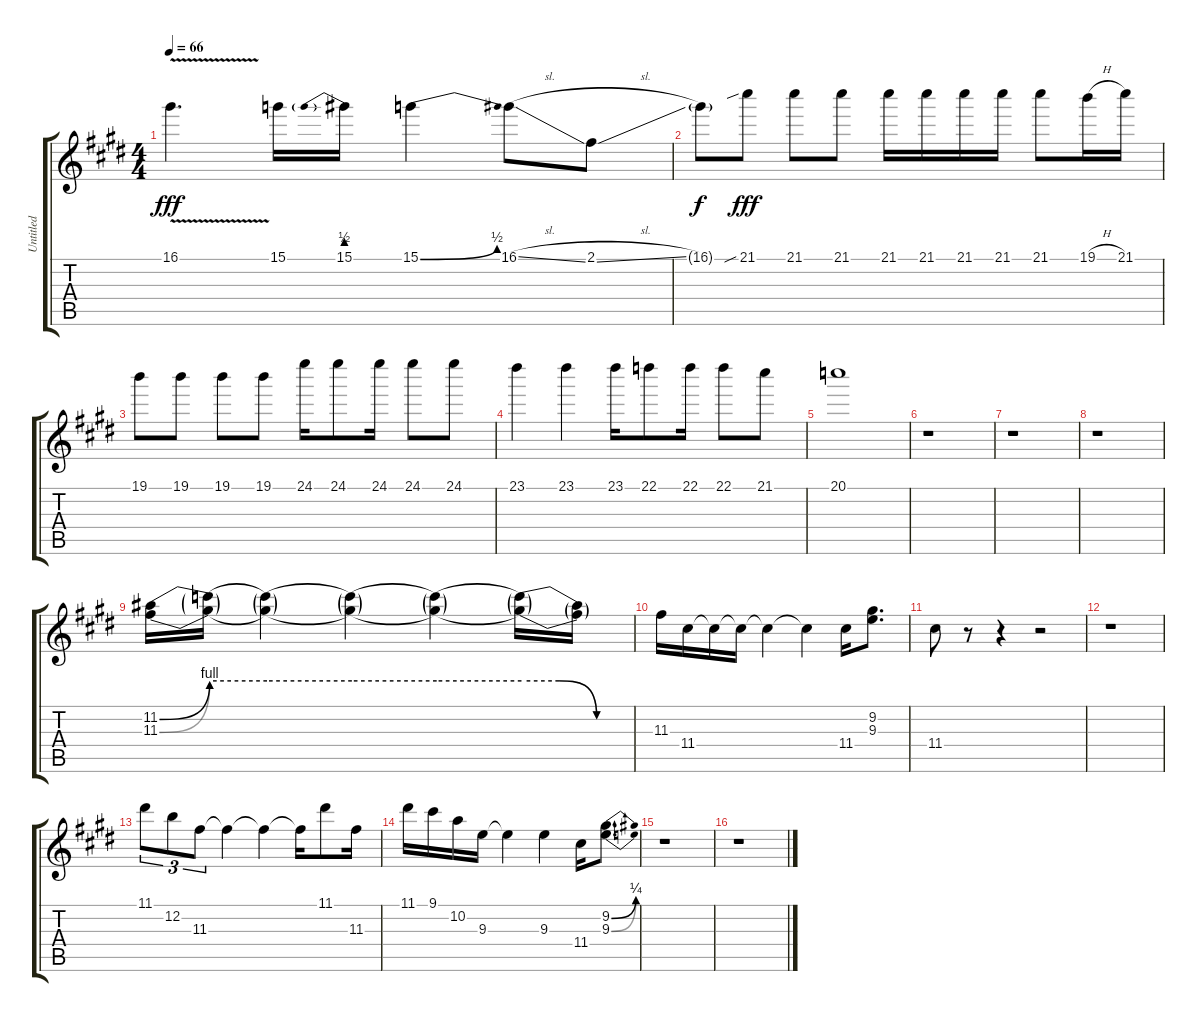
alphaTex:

\track ("Untitled" "Untitled") {instrument distortionguitar}
\staff {score tabs}
\tuning (E4 B3 G3 D3 A2 E2) {hide}
\ts (4 4)
\tempo 66
\clef g2
\ks e
16.1{v}.4{d dy fff} 15.1.16 15.1{be (prebend 0 2 60 2)}.16 15.1{be (bend 0 0 60 2)}.4 16.1{sl}.8 2.1{sl}.8 |
16.1{g}.8{dy f} 21.1{sib}.8{dy fff} 21.1.8 21.1.8 21.1.16 21.1.16 21.1.16 21.1.16 21.1.8 19.1{h}.16 21.1.16 |
19.1.8 19.1.8 19.1.8 19.1.8 24.1.16 24.1.8 24.1.16 24.1.8 24.1.8 |
23.1.4 23.1.4 23.1.16 22.1.8 22.1.16 22.1.8 21.1.8 |
20.1.1 |
r.1 |
r.1 |
r.1 |
(11.2{be (bend 0 0 60 4)} 11.3{be (bend 0 0 60 4)}).16 (11.2{be (hold 0 4 60 4) t} 11.3{be (hold 0 4 60 4) t}).16 (11.2{be (hold 0 4 60 4) t} 11.3{be (hold 0 4 60 4) t}).4 (11.2{be (hold 0 4 60 4) t} 11.3{be (hold 0 4 60 4) t}).4 (11.2{be (hold 0 4 60 4) t} 11.3{be (hold 0 4 60 4) t}).4 (11.2{be (custom 0 4 20 4 40 0 60 0) t} 11.3{be (custom 0 4 20 4 40 0 60 0) t}).16 (11.2{t} 11.3{t}).16 |
11.3.16 11.4.16 11.4{t}.16 11.4{t}.16 11.4{t}.4 11.4{t}.4 11.4.16 (9.2 9.3).8{d} |
11.4.8 r.8 r.4 r.2 |
r.1 |
11.1.8{tu (3 2)} 12.2.8{tu (3 2)} 11.3.8{tu (3 2)} 11.3{t}.4 11.3{t}.4 11.3{t}.16 11.1.8 11.3.16 |
11.1.16 9.1.16 10.2.16 9.3.16 9.3{t}.4 9.3.4 11.4.16 (9.2{be (bend 0 0 60 1)} 9.3{be (bend 0 0 60 1)}).8{d} |
r.1 |
r.1
